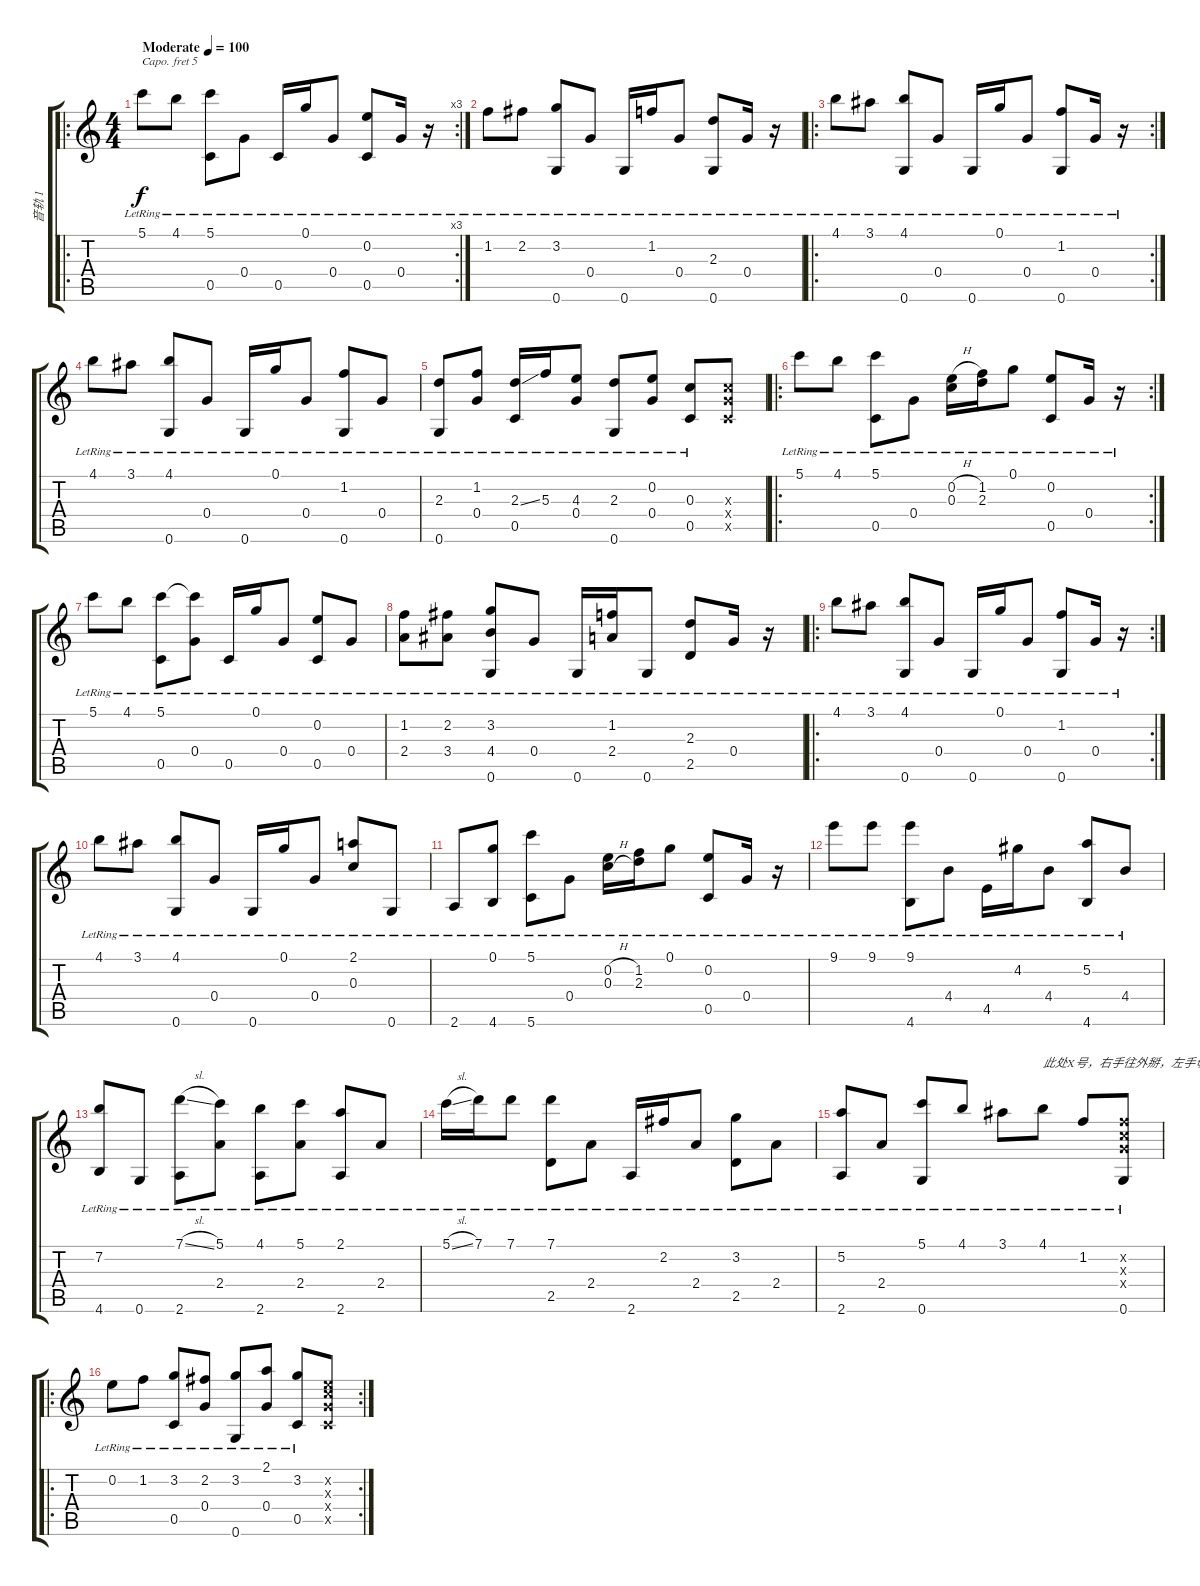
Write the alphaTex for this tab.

\track ("音轨 1" "音轨 1") {instrument acousticguitarsteel}
\staff {score tabs}
\capo 5
\tuning (D4 B3 G3 D3 G2 D2) {hide}
\ro
\rc 3
\ts (4 4)
\tempo (100 "Moderate")
\clef g2
\ks c
5.1{lr}.8{dy f instrument acousticguitarsteel} 4.1{lr}.8 (5.1{lr} 0.5{lr}).8 0.4{lr}.8 0.5{lr}.16 0.1{lr}.16 0.4{lr}.8 (0.2{lr} 0.5{lr}).8 0.4{lr}.16 r.16 |
1.2{lr}.8 2.2{lr}.8 (3.2{lr} 0.6{lr}).8 0.4{lr}.8 0.6{lr}.16 1.2{lr}.16 0.4{lr}.8 (2.3{lr} 0.6{lr}).8 0.4{lr}.16 r.16 |
\ro
\rc 2
4.1{lr}.8 3.1{lr}.8 (4.1{lr} 0.6{lr}).8 0.4{lr}.8 0.6{lr}.16 0.1{lr}.16 0.4{lr}.8 (1.2{lr} 0.6{lr}).8 0.4{lr}.16 r.16 |
4.1{lr}.8 3.1{lr}.8 (4.1{lr} 0.6{lr}).8 0.4{lr}.8 0.6{lr}.16 0.1{lr}.16 0.4{lr}.8 (1.2{lr} 0.6{lr}).8 0.4{lr}.8 |
(2.3{lr} 0.6{lr}).8 (1.2{lr} 0.4{lr}).8 (2.3{ss lr} 0.5{lr}).16 5.3{lr}.16 (4.3{lr} 0.4{lr}).8 (2.3{lr} 0.6{lr}).8 (0.2{lr} 0.4{lr}).8 (0.3{lr} 0.5{lr}).8 (0.3{x} 0.4{x} 0.5{x}).8 |
\ro
\rc 2
5.1{lr}.8 4.1{lr}.8 (5.1{lr} 0.5{lr}).8 0.4{lr}.8 (0.2{h lr} 0.3{lr}).16 (1.2{lr} 2.3{lr}).16 0.1{lr}.8 (0.2{lr} 0.5{lr}).8 0.4{lr}.16 r.16 |
5.1{lr}.8 4.1{lr}.8 (5.1{lr} 0.5{lr}).8 (5.1{t} 0.4{lr}).8 0.5{lr}.16 0.1{lr}.16 0.4{lr}.8 (0.2{lr} 0.5{lr}).8 0.4{lr}.8 |
(1.2{lr} 2.4{lr}).8 (2.2{lr} 3.4{lr}).8 (3.2{lr} 4.4{lr} 0.6{lr}).8 0.4{lr}.8 0.6{lr}.16 (1.2{lr} 2.4{lr}).16 0.6{lr}.8 (2.3{lr} 2.5{lr}).8 0.4{lr}.16 r.16 |
\ro
\rc 2
4.1{lr}.8 3.1{lr}.8 (4.1{lr} 0.6{lr}).8 0.4{lr}.8 0.6{lr}.16 0.1{lr}.16 0.4{lr}.8 (1.2{lr} 0.6{lr}).8 0.4{lr}.16 r.16 |
4.1{lr}.8 3.1{lr}.8 (4.1{lr} 0.6{lr}).8 0.4{lr}.8 0.6{lr}.16 0.1{lr}.16 0.4{lr}.8 (2.1{lr} 0.3{lr}).8 0.6{lr}.8 |
2.6{lr}.8 (0.1{lr} 4.6{lr}).8 (5.1{lr} 5.6{lr}).8 0.4{lr}.8 (0.2{h lr} 0.3{h lr}).16 (1.2{lr} 2.3{lr}).16 0.1{lr}.8 (0.2{lr} 0.5{lr}).8 0.4{lr}.16 r.16 |
9.1{lr}.8 9.1{lr}.8 (9.1{lr} 4.6{lr}).8 4.4{lr}.8 4.5{lr}.16 4.2{lr}.16 4.4{lr}.8 (5.2{lr} 4.6{lr}).8 4.4{lr}.8 |
(7.2{lr} 4.6{lr}).8 0.6{lr}.8 (7.1{sl lr} 2.6{lr}).8 (5.1{lr} 2.4{lr}).8 (4.1{lr} 2.6{lr}).8 (5.1{lr} 2.4{lr}).8 (2.1{lr} 2.6{lr}).8 2.4{lr}.8 |
5.1{sl lr}.16 7.1{lr}.16 7.1{lr}.8 (7.1{lr} 2.5{lr}).8 2.4{lr}.8 2.6{lr}.16 2.2{lr}.16 2.4{lr}.8 (3.2{lr} 2.5{lr}).8 2.4{lr}.8 |
(5.2{lr} 2.6{lr}).8 2.4{lr}.8 (5.1{lr} 0.6{lr}).8 4.1{lr}.8 3.1{lr}.8 4.1{lr}.8{txt "此处X号，右手往外掰，左手切音，参看视频"} 1.2{lr}.8 (1.2{x} 0.3{x} 0.4{x} 0.6{lr}).8 |
\ro
\rc 2
0.2{lr}.8 1.2{lr}.8 (3.2{lr} 0.5{lr}).8 (2.2{lr} 0.4{lr}).8 (3.2{lr} 0.6{lr}).8 (2.1{lr} 0.4{lr}).8 (3.2{lr} 0.5{lr}).8 (0.2{x} 0.3{x} 0.4{x} 0.5{x}).8
